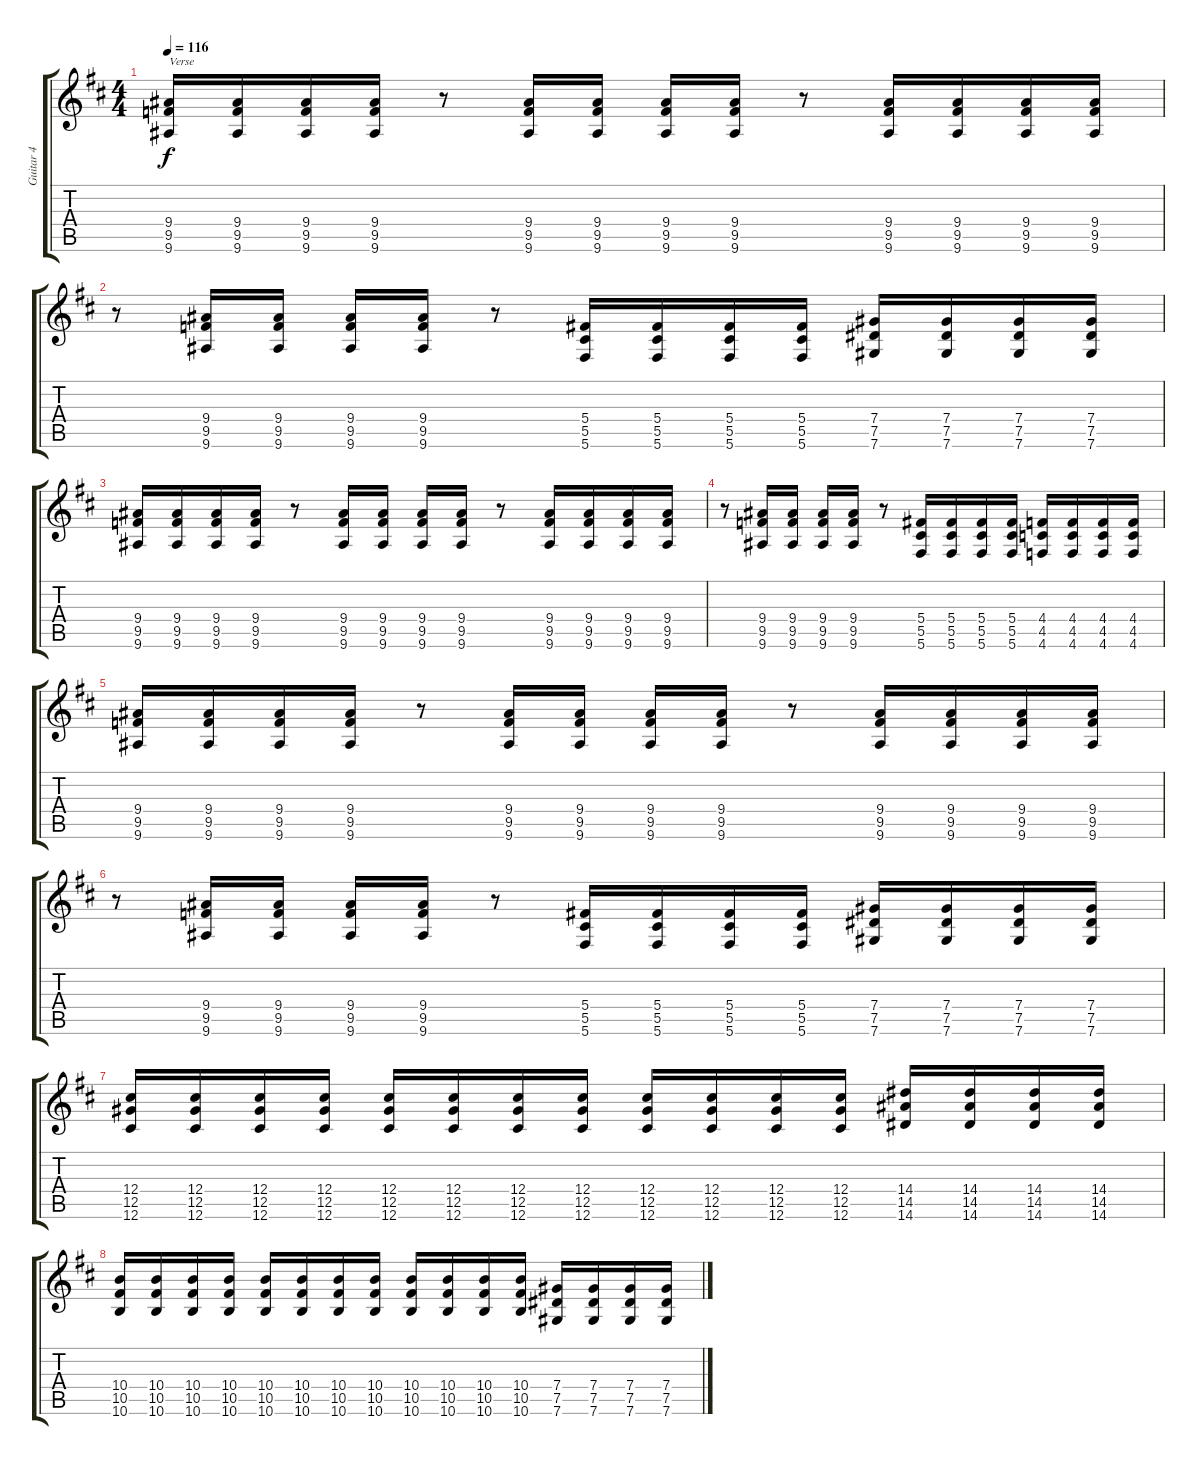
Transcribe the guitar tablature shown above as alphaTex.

\track ("Guitar 4" "Guitar 4") {instrument distortionguitar}
\staff {score tabs}
\tuning (Eb4 Bb3 Gb3 Db3 Ab2 Db2) {hide}
\ts (4 4)
\tempo 116
\clef g2
\ks d
(9.4 9.5 9.6).16{txt "Verse" dy f} (9.4 9.5 9.6).16 (9.4 9.5 9.6).16 (9.4 9.5 9.6).16 r.8 (9.4 9.5 9.6).16 (9.4 9.5 9.6).16 (9.4 9.5 9.6).16 (9.4 9.5 9.6).16 r.8 (9.4 9.5 9.6).16 (9.4 9.5 9.6).16 (9.4 9.5 9.6).16 (9.4 9.5 9.6).16 |
r.8 (9.4 9.5 9.6).16 (9.4 9.5 9.6).16 (9.4 9.5 9.6).16 (9.4 9.5 9.6).16 r.8 (5.4 5.5 5.6).16 (5.4 5.5 5.6).16 (5.4 5.5 5.6).16 (5.4 5.5 5.6).16 (7.4 7.5 7.6).16 (7.4 7.5 7.6).16 (7.4 7.5 7.6).16 (7.4 7.5 7.6).16 |
(9.4 9.5 9.6).16 (9.4 9.5 9.6).16 (9.4 9.5 9.6).16 (9.4 9.5 9.6).16 r.8 (9.4 9.5 9.6).16 (9.4 9.5 9.6).16 (9.4 9.5 9.6).16 (9.4 9.5 9.6).16 r.8 (9.4 9.5 9.6).16 (9.4 9.5 9.6).16 (9.4 9.5 9.6).16 (9.4 9.5 9.6).16 |
r.8 (9.4 9.5 9.6).16 (9.4 9.5 9.6).16 (9.4 9.5 9.6).16 (9.4 9.5 9.6).16 r.8 (5.4 5.5 5.6).16 (5.4 5.5 5.6).16 (5.4 5.5 5.6).16 (5.4 5.5 5.6).16 (4.4 4.5 4.6).16 (4.4 4.5 4.6).16 (4.4 4.5 4.6).16 (4.4 4.5 4.6).16 |
(9.4 9.5 9.6).16 (9.4 9.5 9.6).16 (9.4 9.5 9.6).16 (9.4 9.5 9.6).16 r.8 (9.4 9.5 9.6).16 (9.4 9.5 9.6).16 (9.4 9.5 9.6).16 (9.4 9.5 9.6).16 r.8 (9.4 9.5 9.6).16 (9.4 9.5 9.6).16 (9.4 9.5 9.6).16 (9.4 9.5 9.6).16 |
r.8 (9.4 9.5 9.6).16 (9.4 9.5 9.6).16 (9.4 9.5 9.6).16 (9.4 9.5 9.6).16 r.8 (5.4 5.5 5.6).16 (5.4 5.5 5.6).16 (5.4 5.5 5.6).16 (5.4 5.5 5.6).16 (7.4 7.5 7.6).16 (7.4 7.5 7.6).16 (7.4 7.5 7.6).16 (7.4 7.5 7.6).16 |
(12.4 12.5 12.6).16 (12.4 12.5 12.6).16 (12.4 12.5 12.6).16 (12.4 12.5 12.6).16 (12.4 12.5 12.6).16 (12.4 12.5 12.6).16 (12.4 12.5 12.6).16 (12.4 12.5 12.6).16 (12.4 12.5 12.6).16 (12.4 12.5 12.6).16 (12.4 12.5 12.6).16 (12.4 12.5 12.6).16 (14.4 14.5 14.6).16 (14.4 14.5 14.6).16 (14.4 14.5 14.6).16 (14.4 14.5 14.6).16 |
(10.4 10.5 10.6).16 (10.4 10.5 10.6).16 (10.4 10.5 10.6).16 (10.4 10.5 10.6).16 (10.4 10.5 10.6).16 (10.4 10.5 10.6).16 (10.4 10.5 10.6).16 (10.4 10.5 10.6).16 (10.4 10.5 10.6).16 (10.4 10.5 10.6).16 (10.4 10.5 10.6).16 (10.4 10.5 10.6).16 (7.4 7.5 7.6).16 (7.4 7.5 7.6).16 (7.4 7.5 7.6).16 (7.4 7.5 7.6).16
